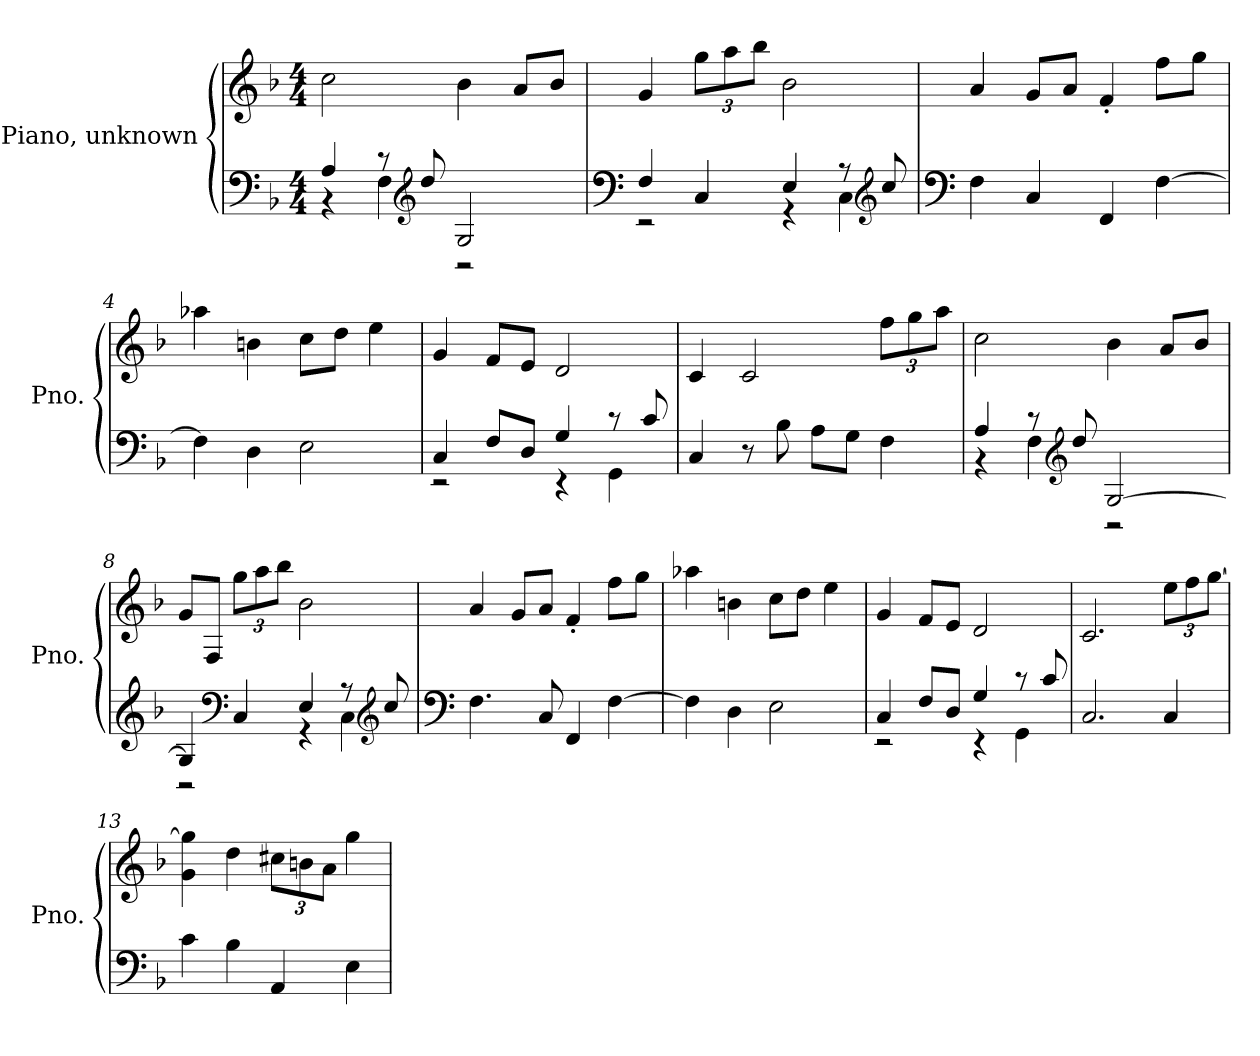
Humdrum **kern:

**kern	**kern
*part1	*part1
*staff2	*staff1
*I"Piano, unknown	*
*I'Pno.	*
*clefF4	*clefG2
*k[b-]	*k[b-]
*M4/4	*M4/4
*MM135	*MM135
=1	=1
*^	*
4A/	4r	2cc\
8r	4F\	.
*clefG2	*	*
8dd/	.	.
2G/	2r	4b-\
.	.	8a/L
.	.	8b-/J
=2	=2	=2
*clefF4	*	*
4F/	2r	4g/
*	*	*Xbrackettup
4C/	.	12gg\L
.	.	12aa\
.	.	12bb-\J
4E/	4r	2b-\
8r	4C\	.
*clefG2	*	*
8cc/	.	.
*v	*v	*
=3	=3
*clefF4	*
4F\	4a/
4C/	8g/L
.	8a/J
4FF/	4f'/
[4F\	8ff\L
.	8gg\J
=4	=4
4F\]	4aa-X\
4D\	4bn\
2E\	8cc\L
.	8dd\J
.	4ee\
=5	=5
*^	*
4C/	2r	4g/
8F/L	.	8f/L
8D/J	.	8e/J
4G/	4r	2d/
8r	4GG\	.
8c/	.	.
*v	*v	*
!!LO:LB:g=z
=6	=6
4C/	4c/
8r	2c/
8B-\	.
8A\L	.
8G\J	.
4F\	12ff\L
.	12gg\
.	12aa\J
=7	=7
*^	*
4A/	4r	2cc\
8r	4F\	.
*clefG2	*	*
8dd/	.	.
[2G/	2r	4b-\
.	.	8a/L
.	.	8b-/J
=8	=8	=8
4G/]	2r	8g/L
.	.	8F/J
*clefF4	*	*
4C/	.	12gg\L
.	.	12aa\
.	.	12bb-\J
4E/	4r	2b-\
8r	4C\	.
*clefG2	*	*
8cc/	.	.
*v	*v	*
=9	=9
*clefF4	*
4.F\	4a/
.	8g/L
8C/	8a/J
4FF/	4f'/
[4F\	8ff\L
.	8gg\J
=10	=10
4F\]	4aa-X\
4D\	4bn\
2E\	8cc\L
.	8dd\J
.	4ee\
!!LO:LB:g=z
=11	=11
*^	*
4C/	2r	4g/
8F/L	.	8f/L
8D/J	.	8e/J
4G/	4r	2d/
8r	4GG\	.
8c/	.	.
*v	*v	*
=12	=12
2.C/	2.c/
4C/	12ee\L
.	12ff\
.	[12gg\J
=13	=13
4c\	4g\ 4gg\]
4B-\	4dd\
4AA/	12cc#X\L
.	12bn\
.	12a\J
4E\	4gg\
=	=
*-	*-
